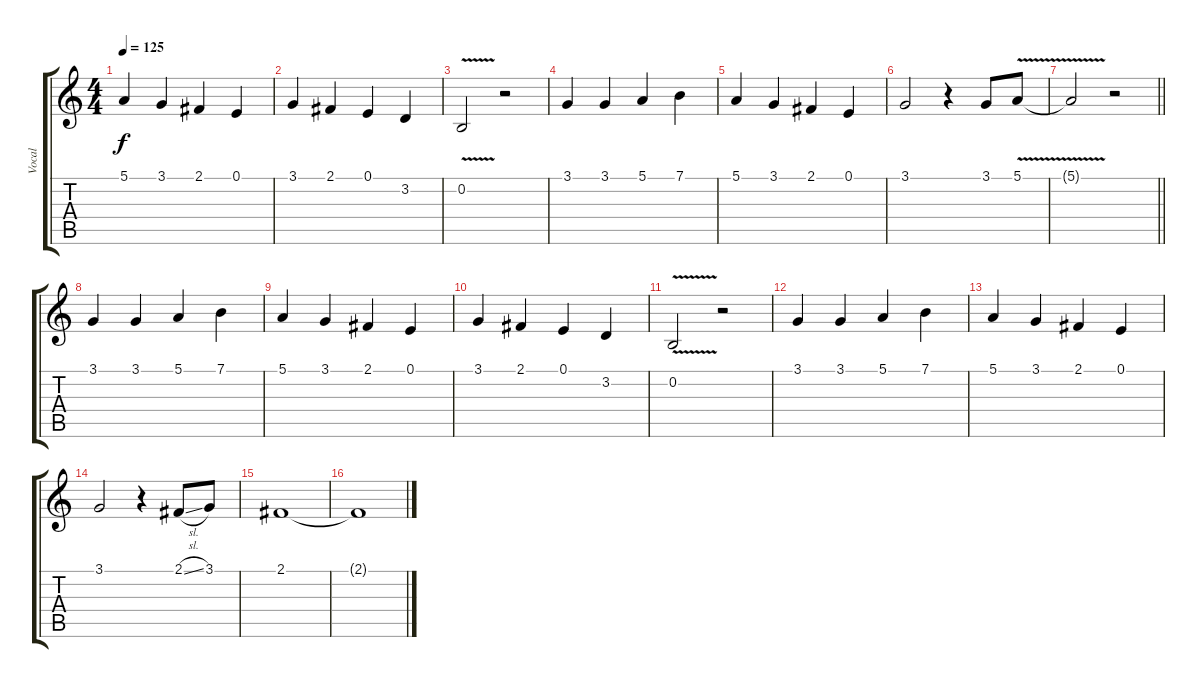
\track ("Vocal" "Vocal") {instrument altosax}
\staff {score tabs}
\tuning (E4 B3 G3 D3 A2 E2) {hide}
\ts (4 4)
\tempo 125
\clef g2
\ks c
5.1.4{dy f} 3.1.4 2.1.4 0.1.4 |
3.1.4 2.1.4 0.1.4 3.2.4 |
0.2{v}.2 r.2 |
3.1.4 3.1.4 5.1.4 7.1.4 |
5.1.4 3.1.4 2.1.4 0.1.4 |
3.1.2 r.4 3.1.8 5.1{v}.8 |
\barLineRight lightlight
5.1{t}.2 r.2 |
3.1.4 3.1.4 5.1.4 7.1.4 |
5.1.4 3.1.4 2.1.4 0.1.4 |
3.1.4 2.1.4 0.1.4 3.2.4 |
0.2{v}.2 r.2 |
3.1.4 3.1.4 5.1.4 7.1.4 |
5.1.4 3.1.4 2.1.4 0.1.4 |
3.1.2 r.4 2.1{sl}.8 3.1.8 |
2.1.1 |
2.1{t}.1
